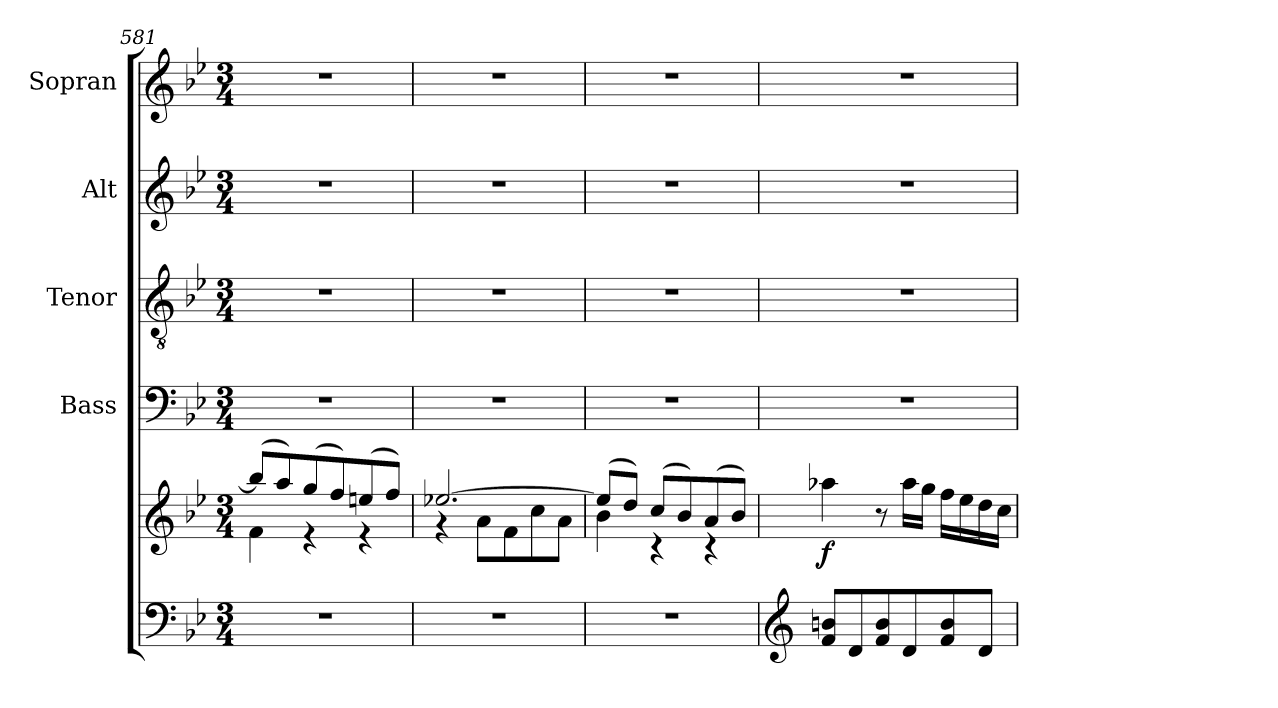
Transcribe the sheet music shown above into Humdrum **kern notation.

**kern	**kern	**dynam	**kern	**kern	**kern	**kern
*part5	*part5	*part5	*part4	*part3	*part2	*part1
*staff6	*staff5	*staff5/6	*staff4	*staff3	*staff2	*staff1
*	*	*	*I"Bass	*I"Tenor	*I"Alt	*I"Sopran
*	*	*	*I'B.	*I'T.	*I'A.	*I'S.
*clefF4	*clefG2	*	*clefF4	*clefGv2	*clefG2	*clefG2
*k[b-e-]	*k[b-e-]	*	*k[b-e-]	*k[b-e-]	*k[b-e-]	*k[b-e-]
*B-:	*B-:	*	*B-:	*B-:	*B-:	*B-:
*M3/4	*M3/4	*	*M3/4	*M3/4	*M3/4	*M3/4
=581	=581	=581	=581	=581	=581	=581
*	*^	*	*	*	*	*
2.r	(>8bb-/L]	4f\	.	2.r	2.r	2.r	2.r
.	8aa/)	.	.	.	.	.	.
.	(>8gg/	4re	.	.	.	.	.
.	8ff/)	.	.	.	.	.	.
.	(>8een/	4re	.	.	.	.	.
.	8ff/J)	.	.	.	.	.	.
=582	=582	=582	=582	=582	=582	=582	=582
2.r	[>2.ee-X/	4rf	.	2.r	2.r	2.r	2.r
.	.	8a\L	.	.	.	.	.
.	.	8f\	.	.	.	.	.
.	.	8cc\	.	.	.	.	.
.	.	8a\J	.	.	.	.	.
=583	=583	=583	=583	=583	=583	=583	=583
2.r	(>8ee-/L]	4b-\	.	2.r	2.r	2.r	2.r
.	8dd/J)	.	.	.	.	.	.
.	(>8cc/L	4rc	.	.	.	.	.
.	8b-/)	.	.	.	.	.	.
.	(>8a/	4rc	.	.	.	.	.
.	8b-/J)	.	.	.	.	.	.
*	*v	*v	*	*	*	*	*
!!LO:LB:g=z
=584	=584	=584	=584	=584	=584	=584
*clefG2	*	*	*	*	*	*
!	!	!LO:DY:b	!	!	!	!
8f/ 8bn/L	4aa-X\	f	2.r	2.r	2.r	2.r
8d/	.	.	.	.	.	.
8f/ 8b/	8r	.	.	.	.	.
8d/	16aa-\LL	.	.	.	.	.
.	16gg\JJ	.	.	.	.	.
8f/ 8b/	16ff\LL	.	.	.	.	.
.	16ee-\	.	.	.	.	.
8d/J	16dd\	.	.	.	.	.
.	16cc\JJ	.	.	.	.	.
=	=	=	=	=	=	=
*-	*-	*-	*-	*-	*-	*-
